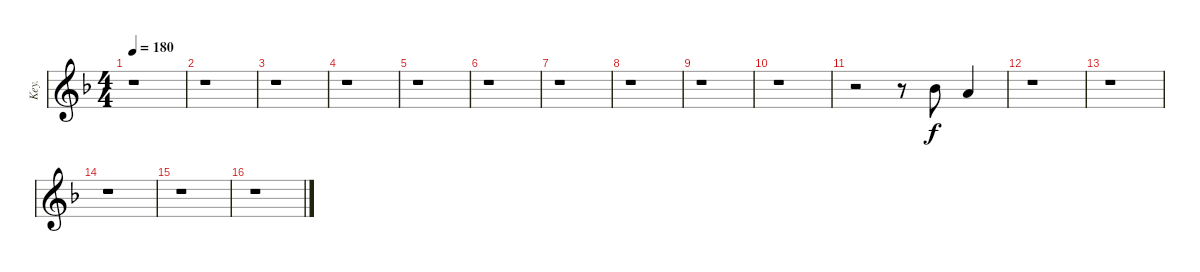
\track ("Key." "Key.") {instrument lead1square}
\staff {score}
\tuning (E4 B3 G3 D3 A2 E2) {hide}
\ts (4 4)
\tempo 180
\clef g2
\ks f
r.1{dy f} |
r.1 |
r.1 |
r.1 |
r.1 |
r.1 |
r.1 |
r.1 |
r.1 |
r.1 |
r.2 r.8 6.1.8 5.1.4 |
r.1 |
r.1 |
r.1 |
r.1 |
r.1
